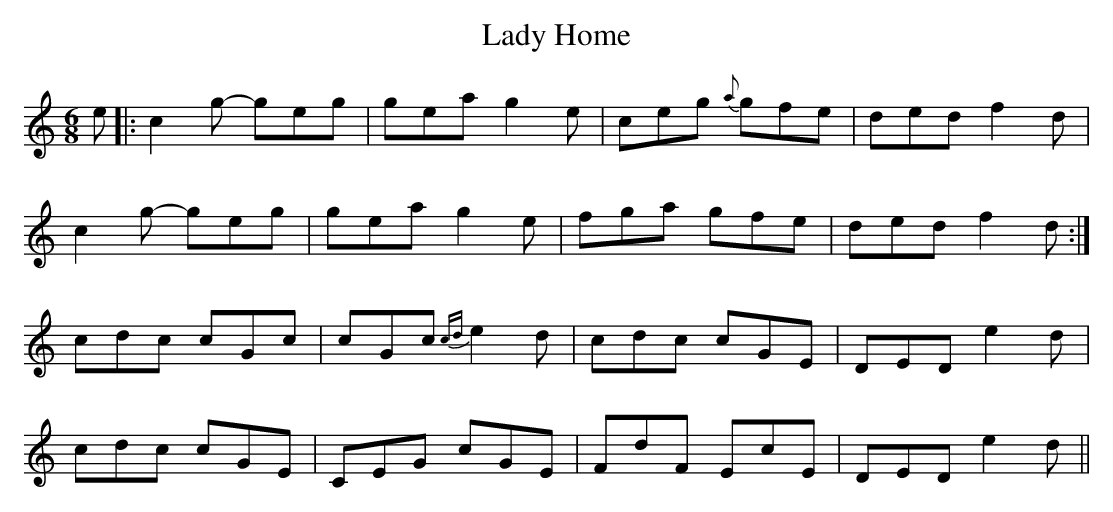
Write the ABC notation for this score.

X:1
T:Lady Home
M:6/8
L:1/8
K:C
e|:c2g- geg|gea g2-e|ceg {a}gfe|ded f2-d|
c2g- geg|gea g2-e|fga gfe|ded f2-d:|
cdc cGc|cGc {cd}e2-d|cdc cGE|DED e2-d|
cdc cGE|CEG cGE|FdF EcE|DED e2-d||
